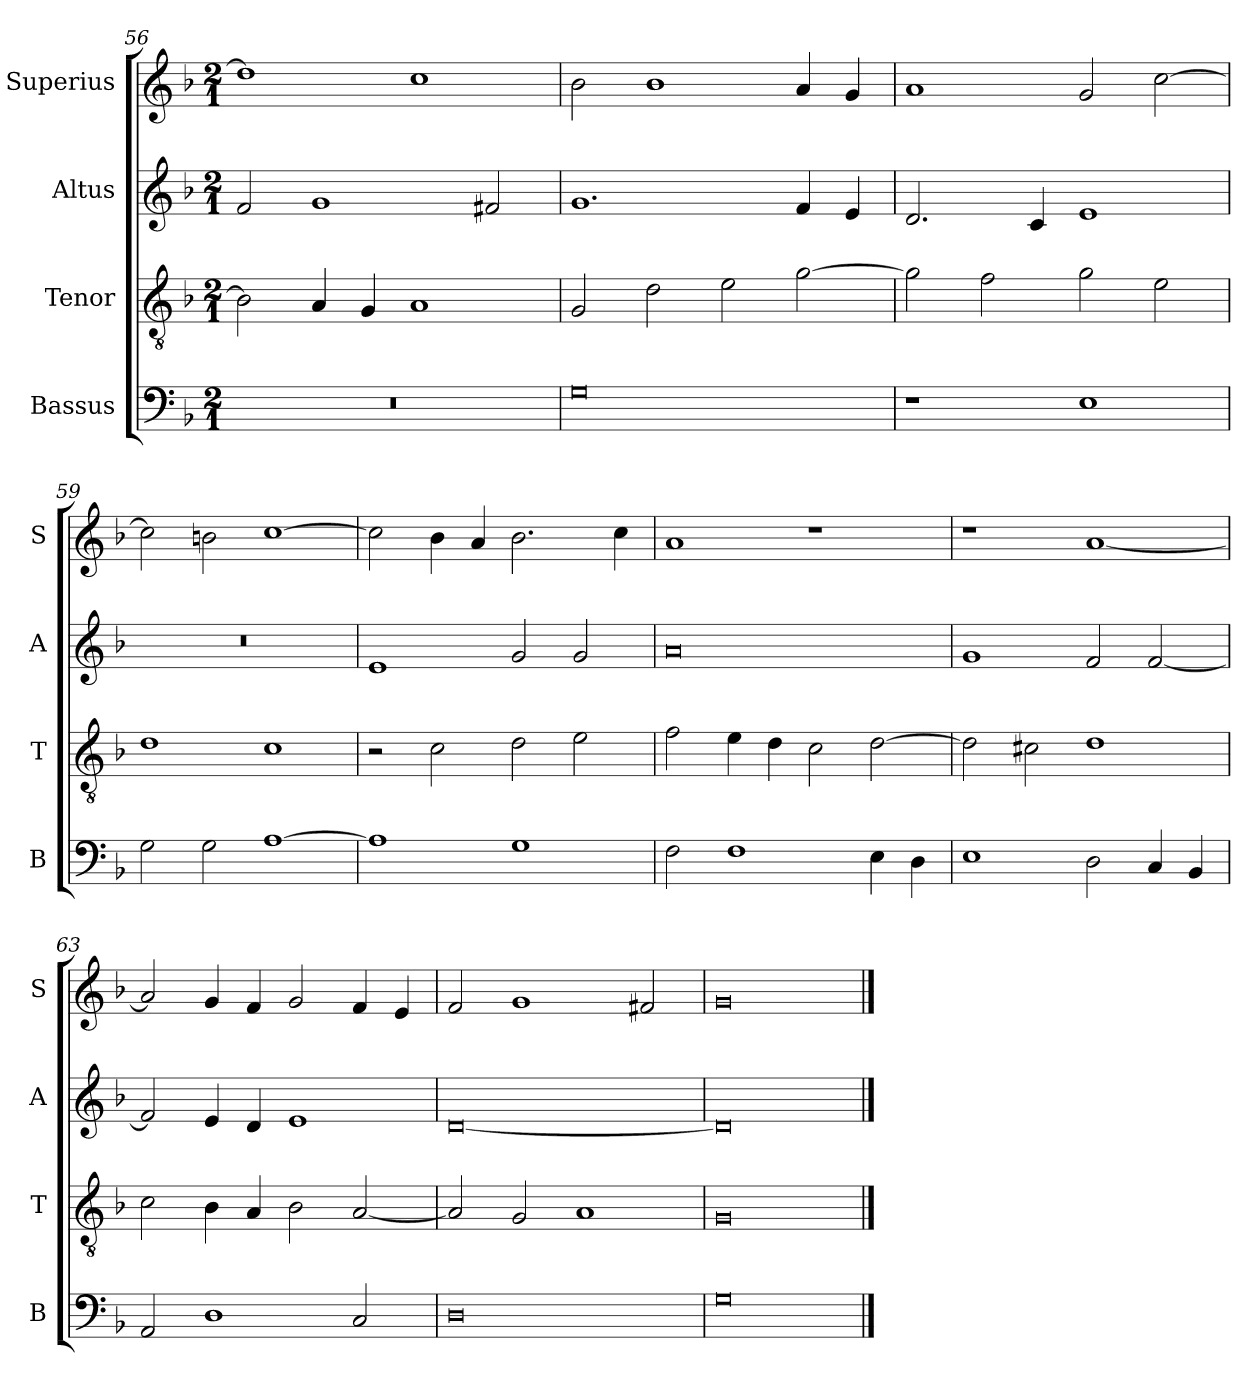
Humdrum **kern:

**kern	**kern	**kern	**kern
*part4	*part3	*part2	*part1
*staff4	*staff3	*staff2	*staff1
*I"Bassus	*I"Tenor	*I"Altus	*I"Superius
*I'B	*I'T	*I'A	*I'S
*clefF4	*clefGv2	*clefG2	*clefG2
*k[b-]	*k[b-]	*k[b-]	*k[b-]
*M2/1	*M2/1	*M2/1	*M2/1
=56	=56	=56	=56
0r	2B-]	2f	1dd]
.	4A	1g	.
.	4G	.	.
.	1A	.	1cc
.	.	2f#X	.
=57	=57	=57	=57
0G	2G	1.g	2b-
.	2d	.	1b-
.	2e	.	.
.	[2g	4f	4a
.	.	4e	4g
=58	=58	=58	=58
1r	2g]	2.d	1a
.	2f	.	.
.	.	4c	.
1E	2g	1e	2g
.	2e	.	[2cc
=59	=59	=59	=59
2G	1d	0r	2cc]
2G	.	.	2bn
[1A	1c	.	[1cc
=60	=60	=60	=60
1A]	2r	1e	2cc]
.	2c	.	4b-
.	.	.	4a
1G	2d	2g	2.b-
.	2e	2g	.
.	.	.	4cc
=61	=61	=61	=61
2F	2f	0a	1a
1F	4e	.	.
.	4d	.	.
.	2c	.	1r
4E	[2d	.	.
4D	.	.	.
=62	=62	=62	=62
1E	2d]	1g	1r
.	2c#X	.	.
2D	1d	2f	[1a
4C	.	[2f	.
4BB-	.	.	.
=63	=63	=63	=63
2AA	2c	2f]	2a]
1D	4B-	4e	4g
.	4A	4d	4f
.	2B-	1e	2g
2C	[2A	.	4f
.	.	.	4e
=64	=64	=64	=64
0D	2A]	[0d	2f
.	2G	.	1g
.	1A	.	.
.	.	.	2f#X
=65	=65	=65	=65
0G	0G	0d]	0g
==	==	==	==
*-	*-	*-	*-
